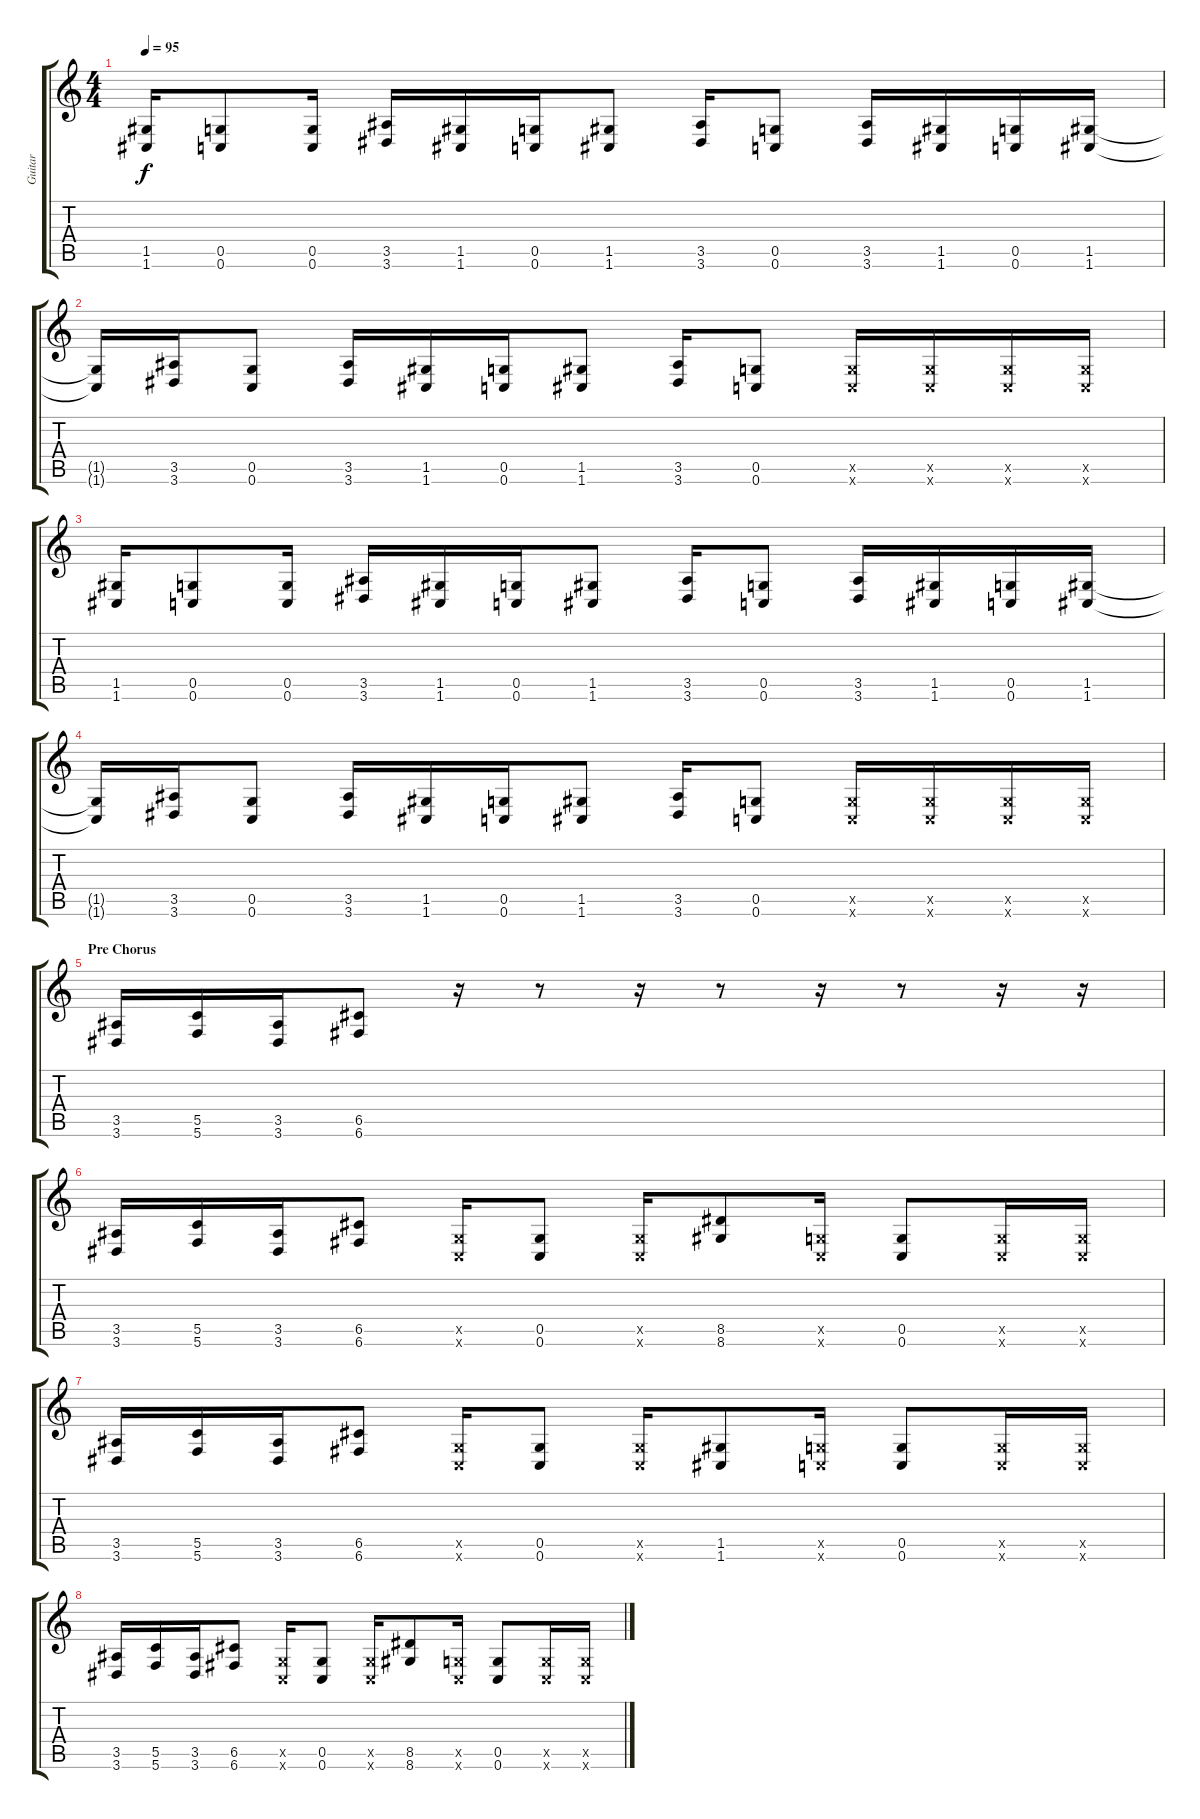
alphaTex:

\track ("Guitar" "Guitar") {instrument distortionguitar}
\staff {score tabs}
\tuning (D4 A3 F3 C3 G2 C2) {hide}
\ts (4 4)
\tempo 95
\clef g2
\ks c
(1.5 1.6).16{dy f} (0.5 0.6).8 (0.5 0.6).16 (3.5 3.6).16 (1.5 1.6).16 (0.5 0.6).16 (1.5 1.6).8 (3.5 3.6).16 (0.5 0.6).8 (3.5 3.6).16 (1.5 1.6).16 (0.5 0.6).16 (1.5 1.6).16 |
(1.5{t} 1.6{t}).16 (3.5 3.6).16 (0.5 0.6).8 (3.5 3.6).16 (1.5 1.6).16 (0.5 0.6).16 (1.5 1.6).8 (3.5 3.6).16 (0.5 0.6).8 (0.5{x} 0.6{x}).16 (0.5{x} 0.6{x}).16 (0.5{x} 0.6{x}).16 (0.5{x} 0.6{x}).16 |
(1.5 1.6).16 (0.5 0.6).8 (0.5 0.6).16 (3.5 3.6).16 (1.5 1.6).16 (0.5 0.6).16 (1.5 1.6).8 (3.5 3.6).16 (0.5 0.6).8 (3.5 3.6).16 (1.5 1.6).16 (0.5 0.6).16 (1.5 1.6).16 |
(1.5{t} 1.6{t}).16 (3.5 3.6).16 (0.5 0.6).8 (3.5 3.6).16 (1.5 1.6).16 (0.5 0.6).16 (1.5 1.6).8 (3.5 3.6).16 (0.5 0.6).8 (0.5{x} 0.6{x}).16 (0.5{x} 0.6{x}).16 (0.5{x} 0.6{x}).16 (0.5{x} 0.6{x}).16 |
\section ("" "Pre Chorus")
(3.5 3.6).16 (5.5 5.6).16 (3.5 3.6).16 (6.5 6.6).8 r.16 r.8 r.16 r.8 r.16 r.8 r.16 r.16 |
(3.5 3.6).16 (5.5 5.6).16 (3.5 3.6).16 (6.5 6.6).8 (0.5{x} 0.6{x}).16 (0.5 0.6).8 (0.5{x} 0.6{x}).16 (8.5 8.6).8 (0.5{x} 0.6{x}).16 (0.5 0.6).8 (0.5{x} 0.6{x}).16 (0.5{x} 0.6{x}).16 |
(3.5 3.6).16 (5.5 5.6).16 (3.5 3.6).16 (6.5 6.6).8 (0.5{x} 0.6{x}).16 (0.5 0.6).8 (0.5{x} 0.6{x}).16 (1.5 1.6).8 (0.5{x} 0.6{x}).16 (0.5 0.6).8 (0.5{x} 0.6{x}).16 (0.5{x} 0.6{x}).16 |
(3.5 3.6).16 (5.5 5.6).16 (3.5 3.6).16 (6.5 6.6).8 (0.5{x} 0.6{x}).16 (0.5 0.6).8 (0.5{x} 0.6{x}).16 (8.5 8.6).8 (0.5{x} 0.6{x}).16 (0.5 0.6).8 (0.5{x} 0.6{x}).16 (0.5{x} 0.6{x}).16
